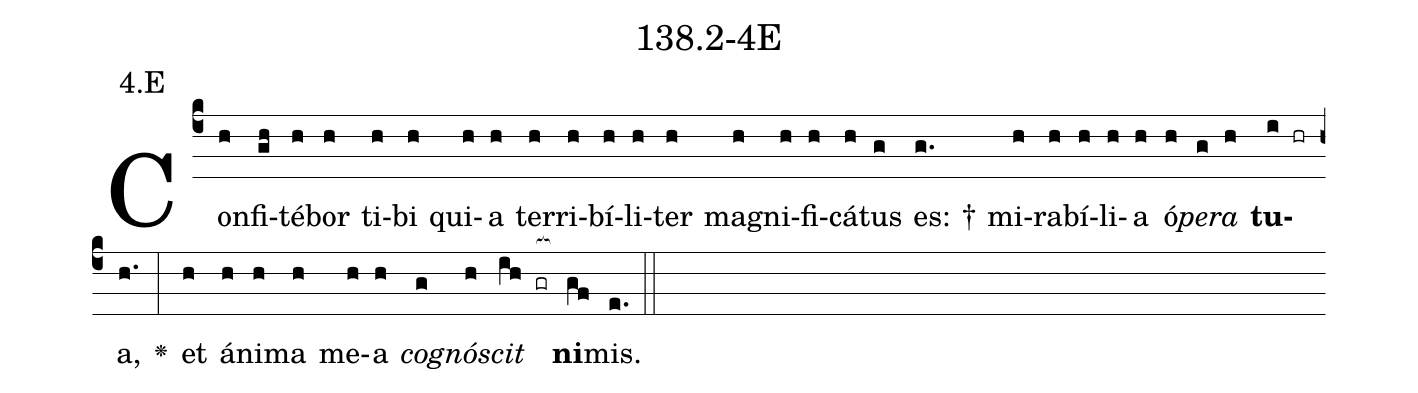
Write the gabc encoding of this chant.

name: 138.2-4E;
annotation: 4.E;
%%
(c4)Con(h)fi(gh)té(h)bor(h) ti(h)bi(h) qui(h)a(h) ter(h)ri(h)bí(h)li(h)ter(h) ma(h)gni(h)fi(h)cá(h)tus(g) es: †(g.) mi(h)ra(h)bí(h)li(h)a(h) ó(h)<i>pe</i>(g)<i>ra</i>(h) <b>tu</b>(i hr)a,(h.) <v>\greheightstar</v>(:) et(h) á(h)ni(h)ma(h) me(h)a(h) <i>co</i>(g)<i>gnó</i>(h)<i>scit</i>(ih gr[ocb:1{]) <b>ni</b>(gf[ocb:0}])mis.(e.) (::)


%E(h) u(g) o(h) u(ih) a(gf) e.(e.) (::)
